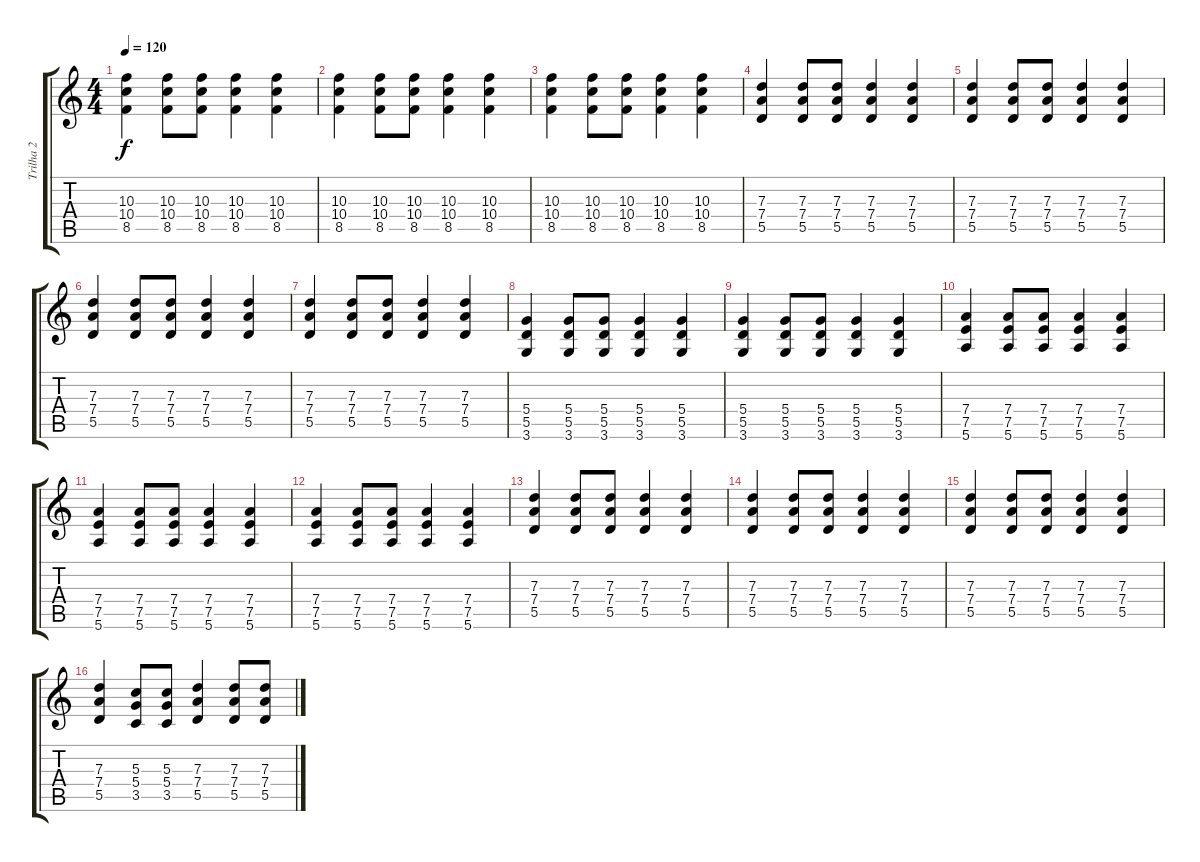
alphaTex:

\track ("Trilha 2" "Trilha 2") {instrument distortionguitar}
\staff {score tabs}
\tuning (E4 B3 G3 D3 A2 E2) {hide}
\ts (4 4)
\tempo 120
\clef g2
\ks c
(10.3 10.4 8.5).4{dy f} (10.3 10.4 8.5).8 (10.3 10.4 8.5).8 (10.3 10.4 8.5).4 (10.3 10.4 8.5).4 |
(10.3 10.4 8.5).4 (10.3 10.4 8.5).8 (10.3 10.4 8.5).8 (10.3 10.4 8.5).4 (10.3 10.4 8.5).4 |
(10.3 10.4 8.5).4 (10.3 10.4 8.5).8 (10.3 10.4 8.5).8 (10.3 10.4 8.5).4 (10.3 10.4 8.5).4 |
(7.3 7.4 5.5).4 (7.3 7.4 5.5).8 (7.3 7.4 5.5).8 (7.3 7.4 5.5).4 (7.3 7.4 5.5).4 |
(7.3 7.4 5.5).4 (7.3 7.4 5.5).8 (7.3 7.4 5.5).8 (7.3 7.4 5.5).4 (7.3 7.4 5.5).4 |
(7.3 7.4 5.5).4 (7.3 7.4 5.5).8 (7.3 7.4 5.5).8 (7.3 7.4 5.5).4 (7.3 7.4 5.5).4 |
(7.3 7.4 5.5).4 (7.3 7.4 5.5).8 (7.3 7.4 5.5).8 (7.3 7.4 5.5).4 (7.3 7.4 5.5).4 |
(5.4 5.5 3.6).4 (5.4 5.5 3.6).8 (5.4 5.5 3.6).8 (5.4 5.5 3.6).4 (5.4 5.5 3.6).4 |
(5.4 5.5 3.6).4 (5.4 5.5 3.6).8 (5.4 5.5 3.6).8 (5.4 5.5 3.6).4 (5.4 5.5 3.6).4 |
(7.4 7.5 5.6).4 (7.4 7.5 5.6).8 (7.4 7.5 5.6).8 (7.4 7.5 5.6).4 (7.4 7.5 5.6).4 |
(7.4 7.5 5.6).4 (7.4 7.5 5.6).8 (7.4 7.5 5.6).8 (7.4 7.5 5.6).4 (7.4 7.5 5.6).4 |
(7.4 7.5 5.6).4 (7.4 7.5 5.6).8 (7.4 7.5 5.6).8 (7.4 7.5 5.6).4 (7.4 7.5 5.6).4 |
(7.3 7.4 5.5).4 (7.3 7.4 5.5).8 (7.3 7.4 5.5).8 (7.3 7.4 5.5).4 (7.3 7.4 5.5).4 |
(7.3 7.4 5.5).4 (7.3 7.4 5.5).8 (7.3 7.4 5.5).8 (7.3 7.4 5.5).4 (7.3 7.4 5.5).4 |
(7.3 7.4 5.5).4 (7.3 7.4 5.5).8 (7.3 7.4 5.5).8 (7.3 7.4 5.5).4 (7.3 7.4 5.5).4 |
(7.3 7.4 5.5).4 (5.3 5.4 3.5).8 (5.3 5.4 3.5).8 (7.3 7.4 5.5).4 (7.3 7.4 5.5).8 (7.3 7.4 5.5).8
